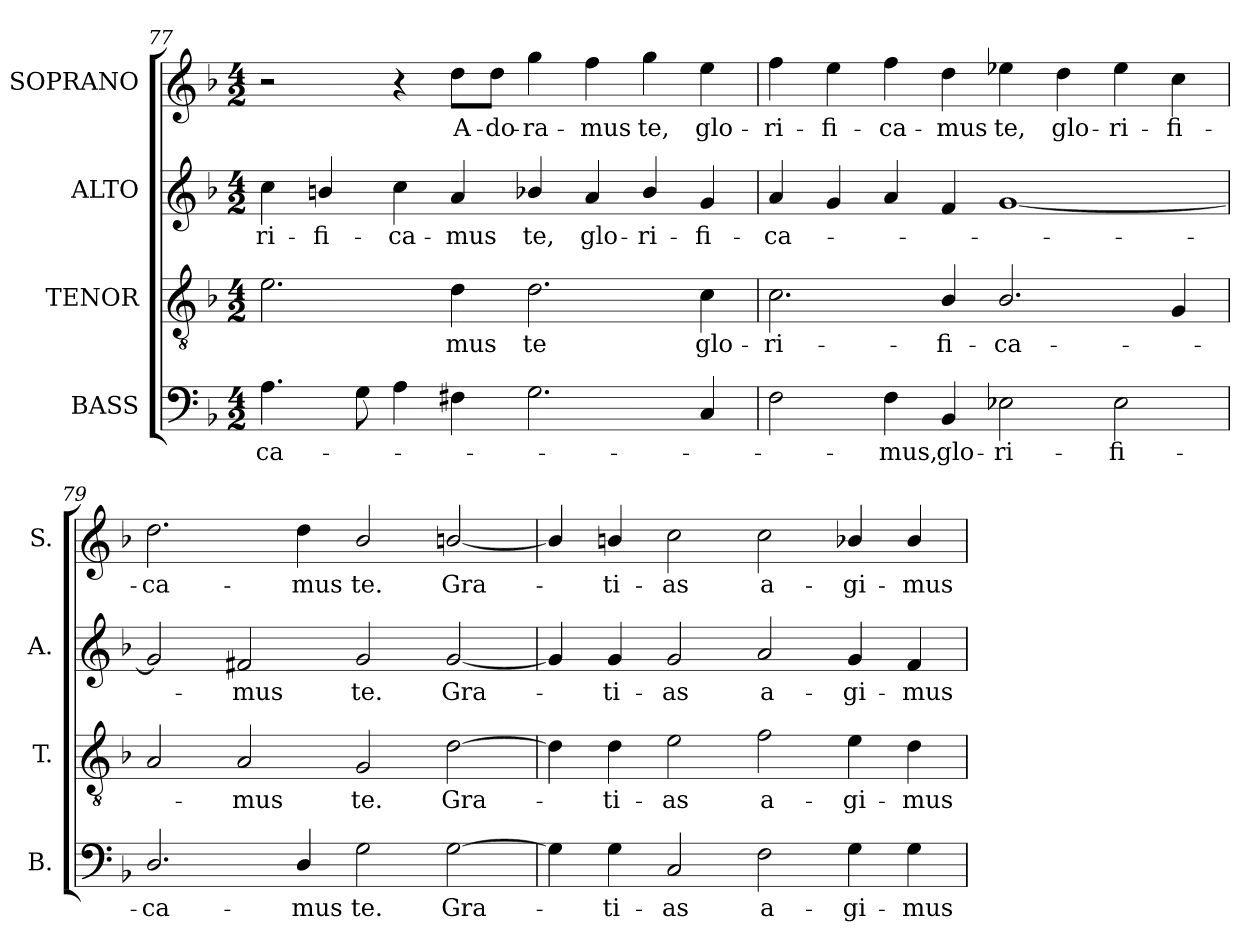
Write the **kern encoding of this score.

**kern	**text	**kern	**text	**kern	**text	**kern	**text
*part4	*part4	*part3	*part3	*part2	*part2	*part1	*part1
*staff4	*staff4	*staff3	*staff3	*staff2	*staff2	*staff1	*staff1
*I"BASS	*	*I"TENOR	*	*I"ALTO	*	*I"SOPRANO	*
*I'B.	*	*I'T.	*	*I'A.	*	*I'S.	*
*clefF4	*	*clefGv2	*	*clefG2	*	*clefG2	*
*	*	*ITrd7c12	*	*	*	*	*
*k[b-]	*	*k[b-]	*	*k[b-]	*	*k[b-]	*
*F:	*	*F:	*	*F:	*	*F:	*
*M4/2	*	*M4/2	*	*M4/2	*	*M4/2	*
=77	=77	=77	=77	=77	=77	=77	=77
!	!LO:LY:b:color=#000000	!	!	!	!	!	!
!	!	!	!	!	!LO:LY:b:color=#000000	!	!
4.Ai\	-ca-	2.Ei\	.	4cci\	-ri-	2r	.
!	!	!	!	!	!LO:LY:b:color=#000000	!	!
.	.	.	.	4bni/	-fi-	.	.
8Gi\	.	.	.	.	.	.	.
!	!	!	!	!	!LO:LY:b:color=#000000	!	!
4Ai\	.	.	.	4cci\	-ca-	4r	.
!	!	!	!LO:LY:b:color=#000000	!	!	!	!
!	!	!	!	!	!LO:LY:b:color=#000000	!	!
!	!	!	!	!	!	!	!LO:LY:b:color=#000000
4F#Xi\	.	4Di\	-mus	4ai/	-mus	8ddi\L	A-
!	!	!	!	!	!	!	!LO:LY:b:color=#000000
.	.	.	.	.	.	8ddi\J	-do-
!	!	!	!LO:LY:b:color=#000000	!	!	!	!
!	!	!	!	!	!LO:LY:b:color=#000000	!	!
!	!	!	!	!	!	!	!LO:LY:b:color=#000000
2.Gi\	.	2.Di\	te	4b-Xi/	te,	4ggi\	-ra-
!	!	!	!	!	!LO:LY:b:color=#000000	!	!
!	!	!	!	!	!	!	!LO:LY:b:color=#000000
.	.	.	.	4ai/	glo-	4ffi\	-mus
!	!	!	!	!	!LO:LY:b:color=#000000	!	!
!	!	!	!	!	!	!	!LO:LY:b:color=#000000
.	.	.	.	4b-i/	-ri-	4ggi\	te,
!	!	!	!LO:LY:b:color=#000000	!	!	!	!
!	!	!	!	!	!LO:LY:b:color=#000000	!	!
!	!	!	!	!	!	!	!LO:LY:b:color=#000000
4Ci/	.	4Ci\	glo-	4gi/	-fi-	4eei\	glo-
!!LO:LB:g=z
=78	=78	=78	=78	=78	=78	=78	=78
!	!	!	!LO:LY:b:color=#000000	!	!	!	!
!	!	!	!	!	!LO:LY:b:color=#000000	!	!
!	!	!	!	!	!	!	!LO:LY:b:color=#000000
2Fi\	.	2.Ci\	-ri-	4ai/	-ca-	4ffi\	-ri-
!	!	!	!	!	!	!	!LO:LY:b:color=#000000
.	.	.	.	4gi/	.	4eei\	-fi-
!	!LO:LY:b:color=#000000	!	!	!	!	!	!
!	!	!	!	!	!	!	!LO:LY:b:color=#000000
4Fi\	-mus,	.	.	4ai/	.	4ffi\	-ca-
!	!LO:LY:b:color=#000000	!	!	!	!	!	!
!	!	!	!LO:LY:b:color=#000000	!	!	!	!
!	!	!	!	!	!	!	!LO:LY:b:color=#000000
4BB-i/	glo-	4BB-i/	-fi-	4fi/	.	4ddi\	-mus
!	!LO:LY:b:color=#000000	!	!	!	!	!	!
!	!	!	!LO:LY:b:color=#000000	!	!	!	!
!	!	!	!	!	!	!	!LO:LY:b:color=#000000
2E-Xi\	-ri-	2.BB-i/	-ca-	[1gi	.	4ee-Xi\	te,
!	!	!	!	!	!	!	!LO:LY:b:color=#000000
.	.	.	.	.	.	4ddi\	glo-
!	!LO:LY:b:color=#000000	!	!	!	!	!	!
!	!	!	!	!	!	!	!LO:LY:b:color=#000000
2E-i\	-fi-	.	.	.	.	4ee-i\	-ri-
!	!	!	!	!	!	!	!LO:LY:b:color=#000000
.	.	4GGi/	.	.	.	4cci\	-fi-
=79	=79	=79	=79	=79	=79	=79	=79
!	!LO:LY:b:color=#000000	!	!	!	!	!	!
!	!	!	!	!	!	!	!LO:LY:b:color=#000000
2.Di/	-ca-	2AAi/	.	2gi/]	.	2.ddi\	-ca-
!	!	!	!LO:LY:b:color=#000000	!	!	!	!
!	!	!	!	!	!LO:LY:b:color=#000000	!	!
.	.	2AAi/	-mus	2f#Xi/	-mus	.	.
!	!LO:LY:b:color=#000000	!	!	!	!	!	!
!	!	!	!	!	!	!	!LO:LY:b:color=#000000
4Di/	-mus	.	.	.	.	4ddi\	-mus
!	!LO:LY:b:color=#000000	!	!	!	!	!	!
!	!	!	!LO:LY:b:color=#000000	!	!	!	!
!	!	!	!	!	!LO:LY:b:color=#000000	!	!
!	!	!	!	!	!	!	!LO:LY:b:color=#000000
2Gi\	te.	2GGi/	te.	2gi/	te.	2b-i/	te.
!	!LO:LY:b:color=#000000	!	!	!	!	!	!
!	!	!	!LO:LY:b:color=#000000	!	!	!	!
!	!	!	!	!	!LO:LY:b:color=#000000	!	!
!	!	!	!	!	!	!	!LO:LY:b:color=#000000
[2Gi\	Gra-	[2Di\	Gra-	[2gi/	Gra-	[2bni/	Gra-
=80	=80	=80	=80	=80	=80	=80	=80
4Gi\]	.	4Di\]	.	4gi/]	.	4bi/]	.
!	!LO:LY:b:color=#000000	!	!	!	!	!	!
!	!	!	!LO:LY:b:color=#000000	!	!	!	!
!	!	!	!	!	!LO:LY:b:color=#000000	!	!
!	!	!	!	!	!	!	!LO:LY:b:color=#000000
4Gi\	-ti-	4Di\	-ti-	4gi/	-ti-	4bni/	-ti-
!	!LO:LY:b:color=#000000	!	!	!	!	!	!
!	!	!	!LO:LY:b:color=#000000	!	!	!	!
!	!	!	!	!	!LO:LY:b:color=#000000	!	!
!	!	!	!	!	!	!	!LO:LY:b:color=#000000
2Ci/	-as	2Ei\	-as	2gi/	-as	2cci\	-as
!	!LO:LY:b:color=#000000	!	!	!	!	!	!
!	!	!	!LO:LY:b:color=#000000	!	!	!	!
!	!	!	!	!	!LO:LY:b:color=#000000	!	!
!	!	!	!	!	!	!	!LO:LY:b:color=#000000
2Fi\	a-	2Fi\	a-	2ai/	a-	2cci\	a-
!	!LO:LY:b:color=#000000	!	!	!	!	!	!
!	!	!	!LO:LY:b:color=#000000	!	!	!	!
!	!	!	!	!	!LO:LY:b:color=#000000	!	!
!	!	!	!	!	!	!	!LO:LY:b:color=#000000
4Gi\	-gi-	4Ei\	-gi-	4gi/	-gi-	4b-Xi/	-gi-
!	!LO:LY:b:color=#000000	!	!	!	!	!	!
!	!	!	!LO:LY:b:color=#000000	!	!	!	!
!	!	!	!	!	!LO:LY:b:color=#000000	!	!
!	!	!	!	!	!	!	!LO:LY:b:color=#000000
4Gi\	-mus	4Di\	-mus	4fi/	-mus	4b-i/	-mus
=	=	=	=	=	=	=	=
*-	*-	*-	*-	*-	*-	*-	*-
